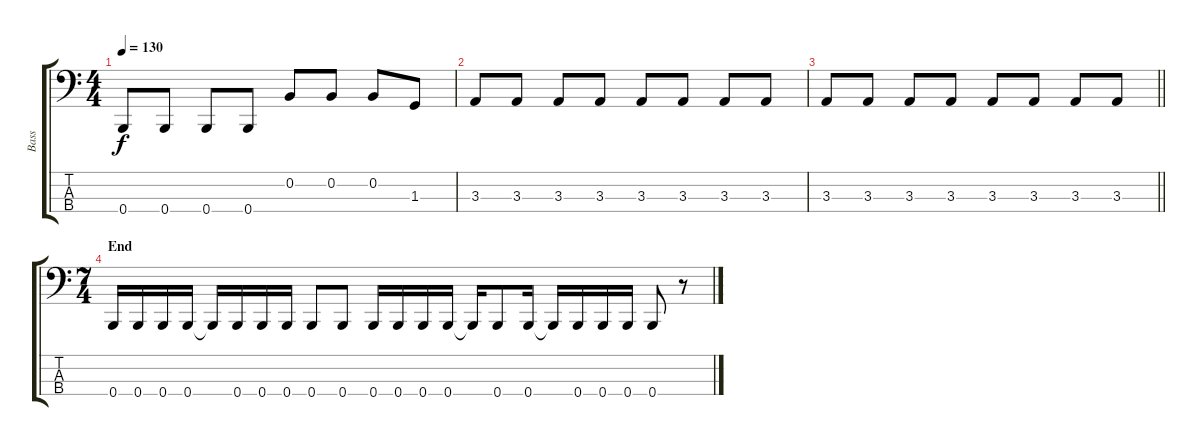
\track ("Bass" "Bass") {instrument electricbassfinger}
\staff {score tabs}
\tuning (E2 B1 Gb1 B0) {hide}
\ts (4 4)
\tempo 130
\clef f4
\ks c
0.4.8{dy f} 0.4.8 0.4.8 0.4.8 0.2.8 0.2.8 0.2.8 1.3.8 |
3.3.8 3.3.8 3.3.8 3.3.8 3.3.8 3.3.8 3.3.8 3.3.8 |
\barLineRight lightlight
3.3.8 3.3.8 3.3.8 3.3.8 3.3.8 3.3.8 3.3.8 3.3.8 |
\ts (7 4)
\section ("" "End")
0.4.16 0.4.16 0.4.16 0.4.16 0.4{t}.16 0.4.16 0.4.16 0.4.16 0.4.8 0.4.8 0.4.16 0.4.16 0.4.16 0.4.16 0.4{t}.16 0.4.8 0.4.16 0.4{t}.16 0.4.16 0.4.16 0.4.16 0.4.8 r.8
